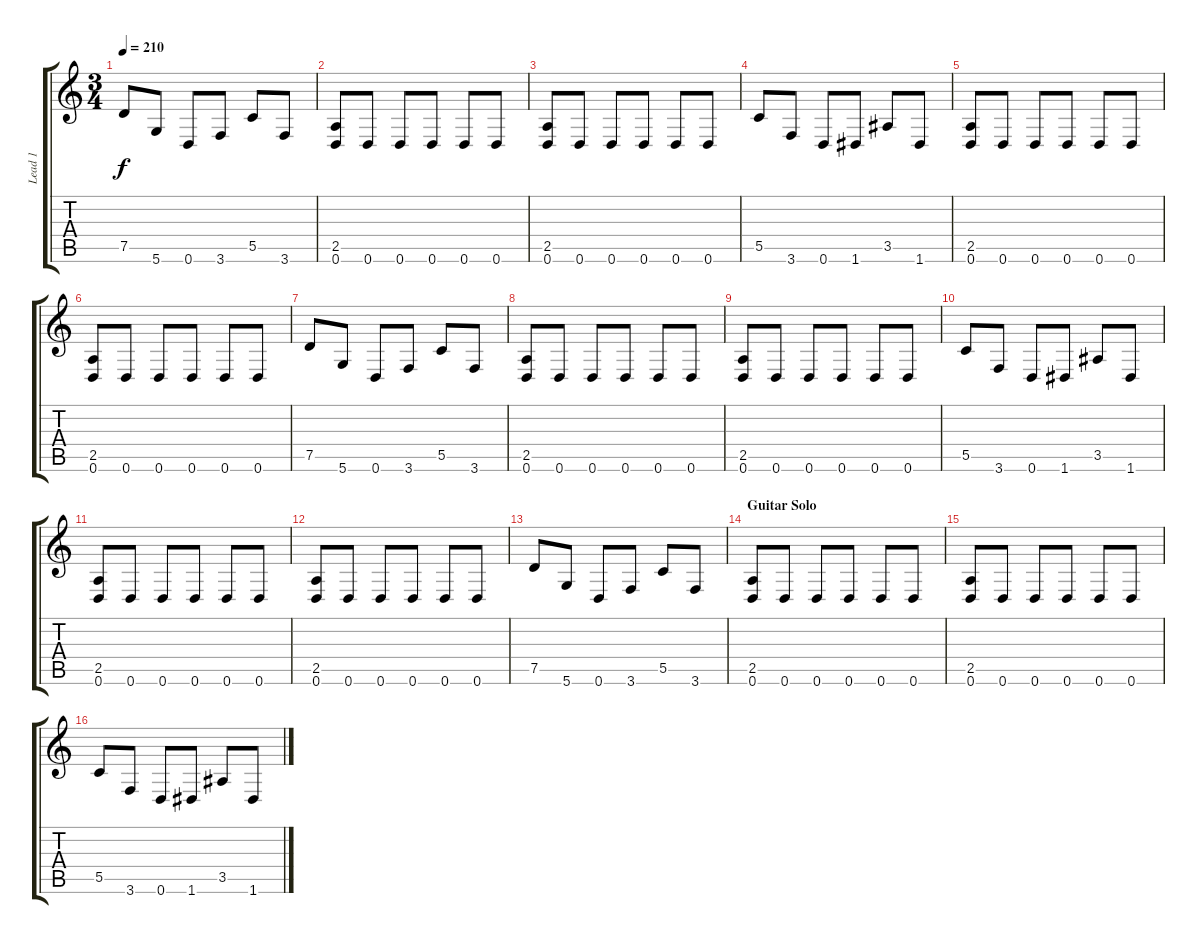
\track ("Lead 1" "Lead 1") {instrument distortionguitar}
\staff {score tabs}
\tuning (D4 A3 F3 C3 G2 D2) {hide}
\ts (3 4)
\tempo 210
\clef g2
\ks c
7.5.8{dy f} 5.6.8 0.6.8 3.6.8 5.5.8 3.6.8 |
\section ("" "")
(2.5 0.6).8 0.6.8 0.6.8 0.6.8 0.6.8 0.6.8 |
(2.5 0.6).8 0.6.8 0.6.8 0.6.8 0.6.8 0.6.8 |
5.5.8 3.6.8 0.6.8 1.6.8 3.5.8 1.6.8 |
(2.5 0.6).8 0.6.8 0.6.8 0.6.8 0.6.8 0.6.8 |
(2.5 0.6).8 0.6.8 0.6.8 0.6.8 0.6.8 0.6.8 |
7.5.8 5.6.8 0.6.8 3.6.8 5.5.8 3.6.8 |
(2.5 0.6).8 0.6.8 0.6.8 0.6.8 0.6.8 0.6.8 |
(2.5 0.6).8 0.6.8 0.6.8 0.6.8 0.6.8 0.6.8 |
5.5.8 3.6.8 0.6.8 1.6.8 3.5.8 1.6.8 |
(2.5 0.6).8 0.6.8 0.6.8 0.6.8 0.6.8 0.6.8 |
(2.5 0.6).8 0.6.8 0.6.8 0.6.8 0.6.8 0.6.8 |
7.5.8 5.6.8 0.6.8 3.6.8 5.5.8 3.6.8 |
\section ("" "Guitar Solo")
(2.5 0.6).8 0.6.8 0.6.8 0.6.8 0.6.8 0.6.8 |
(2.5 0.6).8 0.6.8 0.6.8 0.6.8 0.6.8 0.6.8 |
5.5.8 3.6.8 0.6.8 1.6.8 3.5.8 1.6.8
